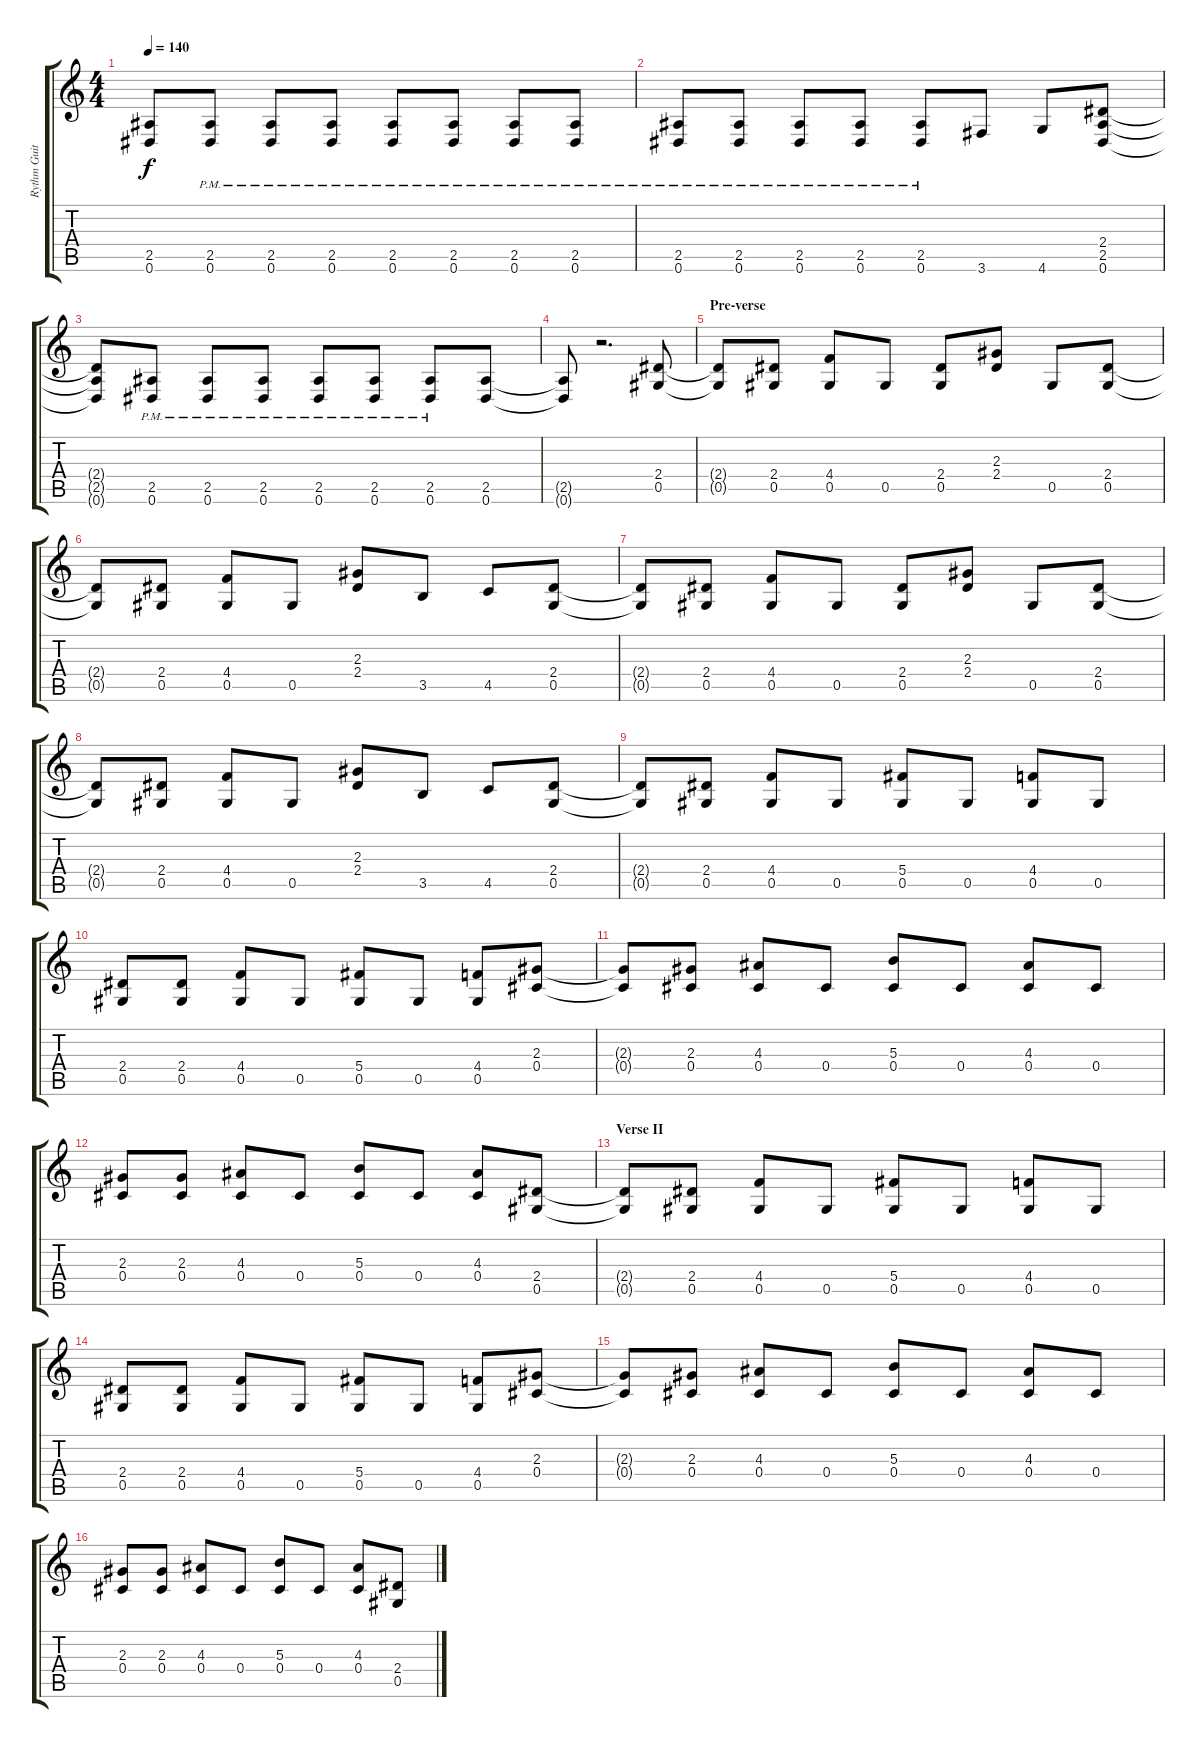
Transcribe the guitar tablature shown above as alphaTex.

\track ("Rythm Guitar" "Rythm Guit") {instrument distortionguitar}
\staff {score tabs}
\tuning (Eb4 Bb3 Gb3 Db3 Ab2 Eb2) {hide}
\ts (4 4)
\tempo 140
\clef g2
\ks c
(2.5{t} 0.6{t}).8{dy f} (2.5{pm} 0.6{pm}).8 (2.5{pm} 0.6{pm}).8 (2.5{pm} 0.6{pm}).8 (2.5{pm} 0.6{pm}).8 (2.5{pm} 0.6{pm}).8 (2.5{pm} 0.6{pm}).8 (2.5{pm} 0.6{pm}).8 |
(2.5{pm} 0.6{pm}).8 (2.5{pm} 0.6{pm}).8 (2.5{pm} 0.6{pm}).8 (2.5{pm} 0.6{pm}).8 (2.5{pm} 0.6{pm}).8 3.6.8 4.6.8 (2.4 2.5 0.6).8 |
(2.4{t} 2.5{t} 0.6{t}).8 (2.5{pm} 0.6{pm}).8 (2.5{pm} 0.6{pm}).8 (2.5{pm} 0.6{pm}).8 (2.5{pm} 0.6{pm}).8 (2.5{pm} 0.6{pm}).8 (2.5{pm} 0.6{pm}).8 (2.5 0.6).8 |
(2.5{t} 0.6{t}).8 r.2{d} (2.4 0.5).8 |
\section ("" "Pre-verse")
(2.4{t} 0.5{t}).8 (2.4 0.5).8 (4.4 0.5).8 0.5.8 (2.4 0.5).8 (2.3 2.4).8 0.5.8 (2.4 0.5).8 |
(2.4{t} 0.5{t}).8 (2.4 0.5).8 (4.4 0.5).8 0.5.8 (2.3 2.4).8 3.5.8 4.5.8 (2.4 0.5).8 |
(2.4{t} 0.5{t}).8 (2.4 0.5).8 (4.4 0.5).8 0.5.8 (2.4 0.5).8 (2.3 2.4).8 0.5.8 (2.4 0.5).8 |
(2.4{t} 0.5{t}).8 (2.4 0.5).8 (4.4 0.5).8 0.5.8 (2.3 2.4).8 3.5.8 4.5.8 (2.4 0.5).8 |
(2.4{t} 0.5{t}).8 (2.4 0.5).8 (4.4 0.5).8 0.5.8 (5.4 0.5).8 0.5.8 (4.4 0.5).8 0.5.8 |
(2.4 0.5).8 (2.4 0.5).8 (4.4 0.5).8 0.5.8 (5.4 0.5).8 0.5.8 (4.4 0.5).8 (2.3 0.4).8 |
(2.3{t} 0.4{t}).8 (2.3 0.4).8 (4.3 0.4).8 0.4.8 (5.3 0.4).8 0.4.8 (4.3 0.4).8 0.4.8 |
(2.3 0.4).8 (2.3 0.4).8 (4.3 0.4).8 0.4.8 (5.3 0.4).8 0.4.8 (4.3 0.4).8 (2.4 0.5).8 |
\section ("" "Verse II")
(2.4{t} 0.5{t}).8 (2.4 0.5).8 (4.4 0.5).8 0.5.8 (5.4 0.5).8 0.5.8 (4.4 0.5).8 0.5.8 |
(2.4 0.5).8 (2.4 0.5).8 (4.4 0.5).8 0.5.8 (5.4 0.5).8 0.5.8 (4.4 0.5).8 (2.3 0.4).8 |
(2.3{t} 0.4{t}).8 (2.3 0.4).8 (4.3 0.4).8 0.4.8 (5.3 0.4).8 0.4.8 (4.3 0.4).8 0.4.8 |
(2.3 0.4).8 (2.3 0.4).8 (4.3 0.4).8 0.4.8 (5.3 0.4).8 0.4.8 (4.3 0.4).8 (2.4 0.5).8
